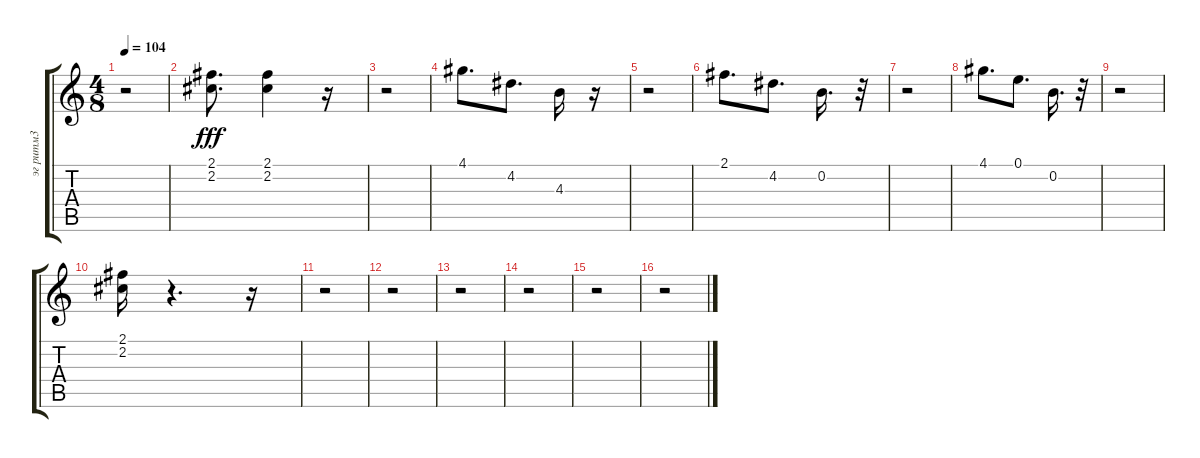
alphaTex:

\track ("эг ритм3" "эг ритм3") {instrument distortionguitar}
\staff {score tabs}
\tuning (E4 B3 G3 D3 A2 E2) {hide}
\ts (4 8)
\tempo 104
\clef g2
\ks c
r.2{dy fff} |
(2.1 2.2).8{d} (2.1 2.2).4 r.16 |
r.2 |
4.1.8{d} 4.2.8{d} 4.3.16 r.16 |
r.2 |
2.1.8{d} 4.2.8{d} 0.2.16{d} r.32 |
r.2 |
4.1.8{d} 0.1.8{d} 0.2.16{d} r.32 |
r.2 |
(2.1 2.2).16 r.4{d} r.16 |
r.2 |
r.2 |
r.2 |
r.2 |
r.2 |
r.2
